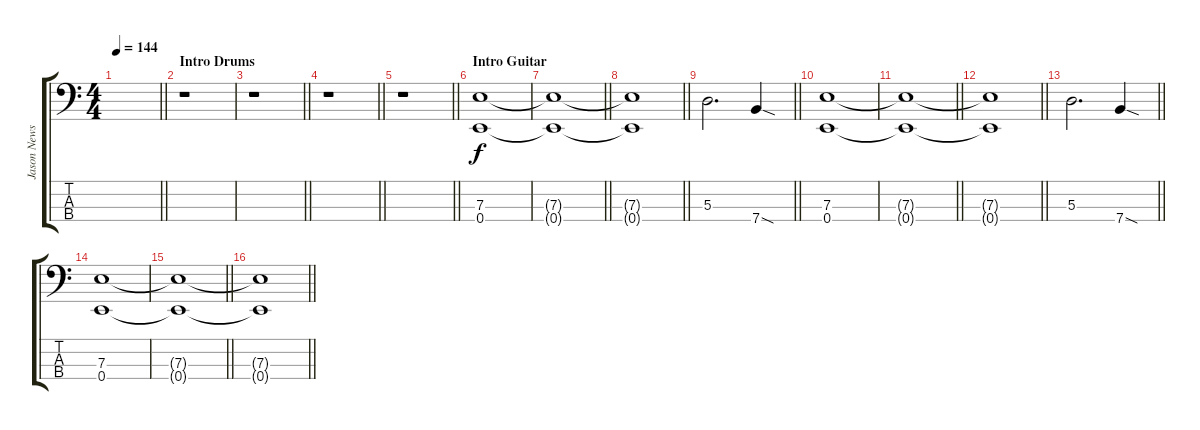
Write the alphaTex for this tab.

\track ("Jason Newsted" "Jason News") {instrument electricbasspick}
\staff {score tabs}
\tuning (G2 D2 A1 E1) {hide}
\ts (4 4)
\tempo 144
\clef f4
\barLineRight lightlight
\ks c
|
\section ("" "Intro Drums")
r.1 |
\barLineRight lightlight
r.1 |
\barLineRight lightlight
r.1 |
\barLineRight lightlight
r.1 |
\section ("" "Intro Guitar")
(7.3 0.4).1 |
\barLineRight lightlight
(7.3{t} 0.4{t}).1 |
\barLineRight lightlight
(7.3{t} 0.4{t}).1 |
\barLineRight lightlight
5.3.2{d} 7.4{sod}.4 |
(7.3 0.4).1 |
\barLineRight lightlight
(7.3{t} 0.4{t}).1 |
\barLineRight lightlight
(7.3{t} 0.4{t}).1 |
\barLineRight lightlight
5.3.2{d} 7.4{sod}.4 |
(7.3 0.4).1 |
\barLineRight lightlight
(7.3{t} 0.4{t}).1 |
\barLineRight lightlight
(7.3{t} 0.4{t}).1
